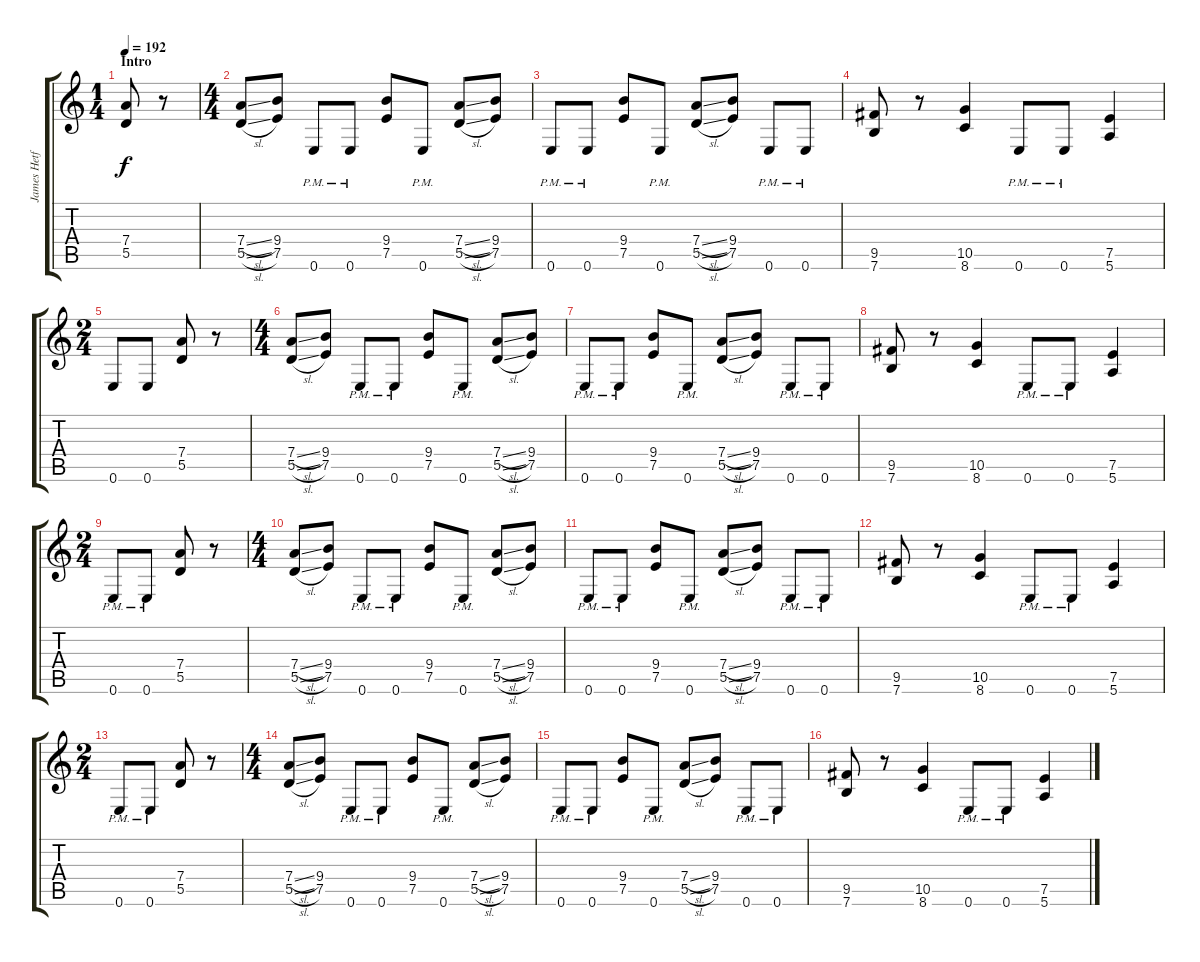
\track ("James Hetfield - Rhythm Guitar" "James Hetf") {instrument distortionguitar}
\staff {score tabs}
\tuning (E4 B3 G3 D3 A2 E2) {hide}
\ts (1 4)
\section ("" "Intro")
\tempo 192
\clef g2
\ks c
(7.4 5.5).8{dy f instrument distortionguitar} r.8 |
\ts (4 4)
(7.4{sl} 5.5{sl}).8 (9.4 7.5).8 0.6{pm}.8 0.6{pm}.8 (9.4 7.5).8 0.6{pm}.8 (7.4{sl} 5.5{sl}).8 (9.4 7.5).8 |
0.6{pm}.8 0.6{pm}.8 (9.4 7.5).8 0.6{pm}.8 (7.4{sl} 5.5{sl}).8 (9.4 7.5).8 0.6{pm}.8 0.6{pm}.8 |
(9.5 7.6).8 r.8 (10.5 8.6).4 0.6{pm}.8 0.6{pm}.8 (7.5 5.6).4 |
\ts (2 4)
0.6.8 0.6.8 (7.4 5.5).8 r.8 |
\ts (4 4)
(7.4{sl} 5.5{sl}).8 (9.4 7.5).8 0.6{pm}.8 0.6{pm}.8 (9.4 7.5).8 0.6{pm}.8 (7.4{sl} 5.5{sl}).8 (9.4 7.5).8 |
0.6{pm}.8 0.6{pm}.8 (9.4 7.5).8 0.6{pm}.8 (7.4{sl} 5.5{sl}).8 (9.4 7.5).8 0.6{pm}.8 0.6{pm}.8 |
(9.5 7.6).8 r.8 (10.5 8.6).4 0.6{pm}.8 0.6{pm}.8 (7.5 5.6).4 |
\ts (2 4)
0.6{pm}.8 0.6{pm}.8 (7.4 5.5).8 r.8 |
\ts (4 4)
(7.4{sl} 5.5{sl}).8 (9.4 7.5).8 0.6{pm}.8 0.6{pm}.8 (9.4 7.5).8 0.6{pm}.8 (7.4{sl} 5.5{sl}).8 (9.4 7.5).8 |
0.6{pm}.8 0.6{pm}.8 (9.4 7.5).8 0.6{pm}.8 (7.4{sl} 5.5{sl}).8 (9.4 7.5).8 0.6{pm}.8 0.6{pm}.8 |
(9.5 7.6).8 r.8 (10.5 8.6).4 0.6{pm}.8 0.6{pm}.8 (7.5 5.6).4 |
\ts (2 4)
0.6{pm}.8 0.6{pm}.8 (7.4 5.5).8 r.8 |
\ts (4 4)
(7.4{sl} 5.5{sl}).8 (9.4 7.5).8 0.6{pm}.8 0.6{pm}.8 (9.4 7.5).8 0.6{pm}.8 (7.4{sl} 5.5{sl}).8 (9.4 7.5).8 |
0.6{pm}.8 0.6{pm}.8 (9.4 7.5).8 0.6{pm}.8 (7.4{sl} 5.5{sl}).8 (9.4 7.5).8 0.6{pm}.8 0.6{pm}.8 |
(9.5 7.6).8 r.8 (10.5 8.6).4 0.6{pm}.8 0.6{pm}.8 (7.5 5.6).4
